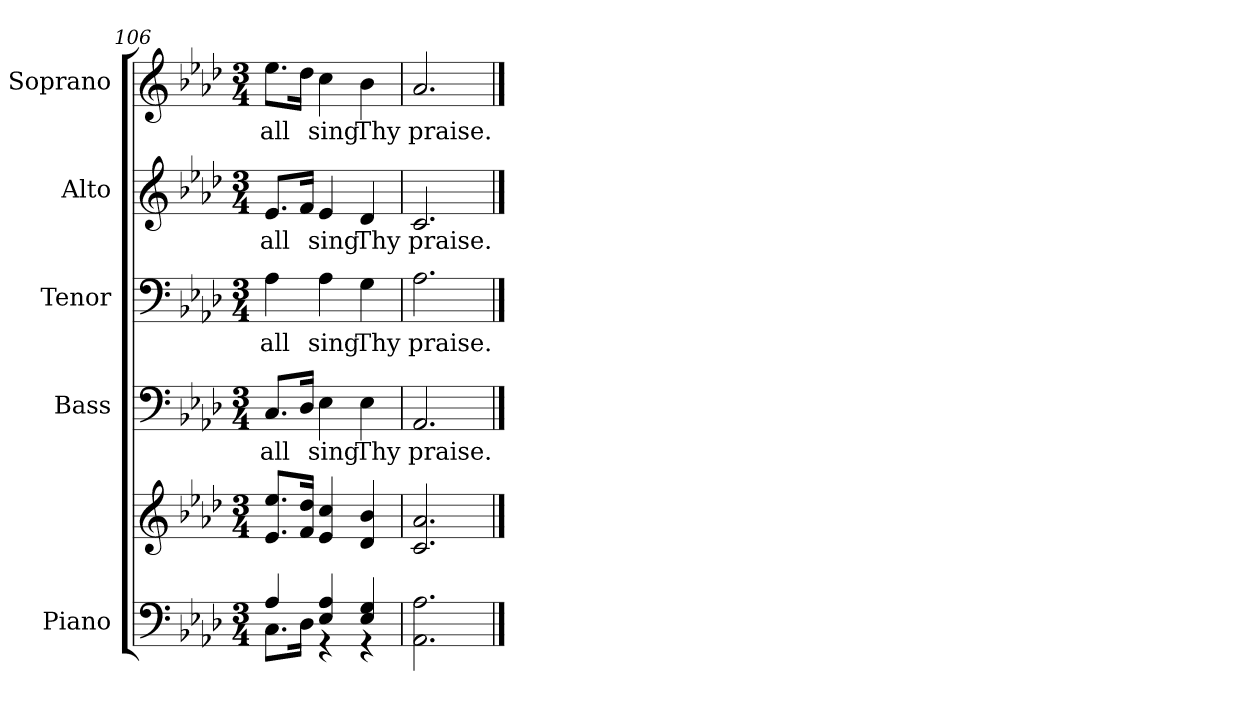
**kern	**kern	**kern	**text	**kern	**text	**kern	**text	**kern	**text
*part5	*part5	*part4	*part4	*part3	*part3	*part2	*part2	*part1	*part1
*staff6	*staff5	*staff4	*staff4	*staff3	*staff3	*staff2	*staff2	*staff1	*staff1
*I"Piano	*	*I"Bass	*	*I"Tenor	*	*I"Alto	*	*I"Soprano	*
*I'Pno.	*	*I'B.	*	*I'T.	*	*I'A.	*	*I'S.	*
!!LO:PB:g=z
*clefF4	*clefG2	*clefF4	*	*clefF4	*	*clefG2	*	*clefG2	*
*k[b-e-a-d-]	*k[b-e-a-d-]	*k[b-e-a-d-]	*	*k[b-e-a-d-]	*	*k[b-e-a-d-]	*	*k[b-e-a-d-]	*
*f:	*f:	*f:	*	*f:	*	*f:	*	*f:	*
*M3/4	*M3/4	*M3/4	*	*M3/4	*	*M3/4	*	*M3/4	*
=106	=106	=106	=106	=106	=106	=106	=106	=106	=106
*^	*	*	*	*	*	*	*	*	*
!	!	!	!	!LO:LY:b:color=#000000	!	!	!	!	!	!
!	!	!	!	!	!	!LO:LY:b:color=#000000	!	!	!	!
!	!	!	!	!	!	!	!	!LO:LY:b:color=#000000	!	!
!	!	!	!	!	!	!	!	!	!	!LO:LY:b:color=#000000
4A-i/	8.Ci\L	8.e-i/ 8.ee-iL	8.Ci/L	all	4A-i\	all	8.e-i/L	all	8.ee-i\L	all
.	16D-i\Jk	16fi/ 16dd-iJk	16D-i/Jk	.	.	.	16fi/Jk	.	16dd-i\Jk	.
!	!	!	!	!LO:LY:b:color=#000000	!	!	!	!	!	!
!	!	!	!	!	!	!LO:LY:b:color=#000000	!	!	!	!
!	!	!	!	!	!	!	!	!LO:LY:b:color=#000000	!	!
!	!	!	!	!	!	!	!	!	!	!LO:LY:b:color=#000000
4E-i/ 4A-i	4r	4e-i/ 4cci	4E-i\	sing	4A-i\	sing	4e-i/	sing	4cci\	sing
!	!	!	!	!LO:LY:b:color=#000000	!	!	!	!	!	!
!	!	!	!	!	!	!LO:LY:b:color=#000000	!	!	!	!
!	!	!	!	!	!	!	!	!LO:LY:b:color=#000000	!	!
!	!	!	!	!	!	!	!	!	!	!LO:LY:b:color=#000000
4E-i/ 4Gi	4r	4d-i/ 4b-i	4E-i\	Thy	4Gi\	Thy	4d-i/	Thy	4b-i\	Thy
*v	*v	*	*	*	*	*	*	*	*	*
=107	=107	=107	=107	=107	=107	=107	=107	=107	=107
*^	*	*	*	*	*	*	*	*	*
!	!	!	!	!LO:LY:b:color=#000000	!	!	!	!	!	!
*v	*v	*	*	*	*	*	*	*	*	*
*^	*	*	*	*	*	*	*	*	*
!	!	!	!	!	!	!LO:LY:b:color=#000000	!	!	!	!
*v	*v	*	*	*	*	*	*	*	*	*
*^	*	*	*	*	*	*	*	*	*
!	!	!	!	!	!	!	!	!LO:LY:b:color=#000000	!	!
*v	*v	*	*	*	*	*	*	*	*	*
*^	*	*	*	*	*	*	*	*	*
!	!	!	!	!	!	!	!	!	!	!LO:LY:b:color=#000000
*v	*v	*	*	*	*	*	*	*	*	*
2.AA-i\ 2.A-i	2.ci/ 2.a-i	2.AA-i/	praise.	2.A-i\	praise.	2.ci/	praise.	2.a-i/	praise.
==	==	==	==	==	==	==	==	==	==
*-	*-	*-	*-	*-	*-	*-	*-	*-	*-
